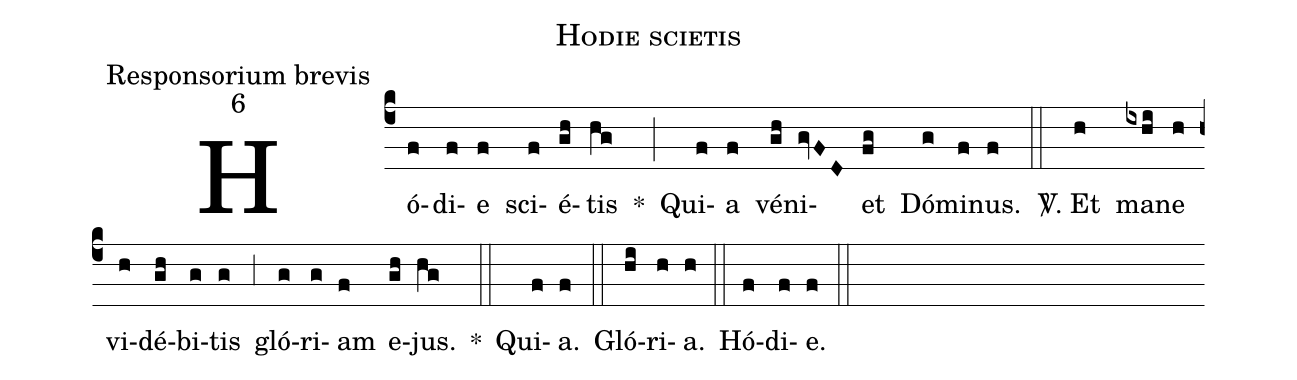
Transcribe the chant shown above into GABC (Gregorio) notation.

name:Hodie scietis;
office-part:Responsorium brevis;
mode:6;
%%
(c4) Hó(f)di(f)e(f) sci(f)é(gh)tis(hg) *(;) Qui(f)a(f) vé(gh)ni(gvFD)et(fg) Dó(g)mi(f)nus.(f) (::)

<sp>V/</sp>. Et(h) ma(ixhi)ne(h) vi(h)dé(gh)bi(g)tis(g) (,3) gló(g)ri(g)am(f) e(gh)jus.(hg) *(::) Qui(f)a.(f) (::)

Gló(hi)ri(h)a.(h) (::)
Hó(f)di(f)e.(f) (::)
